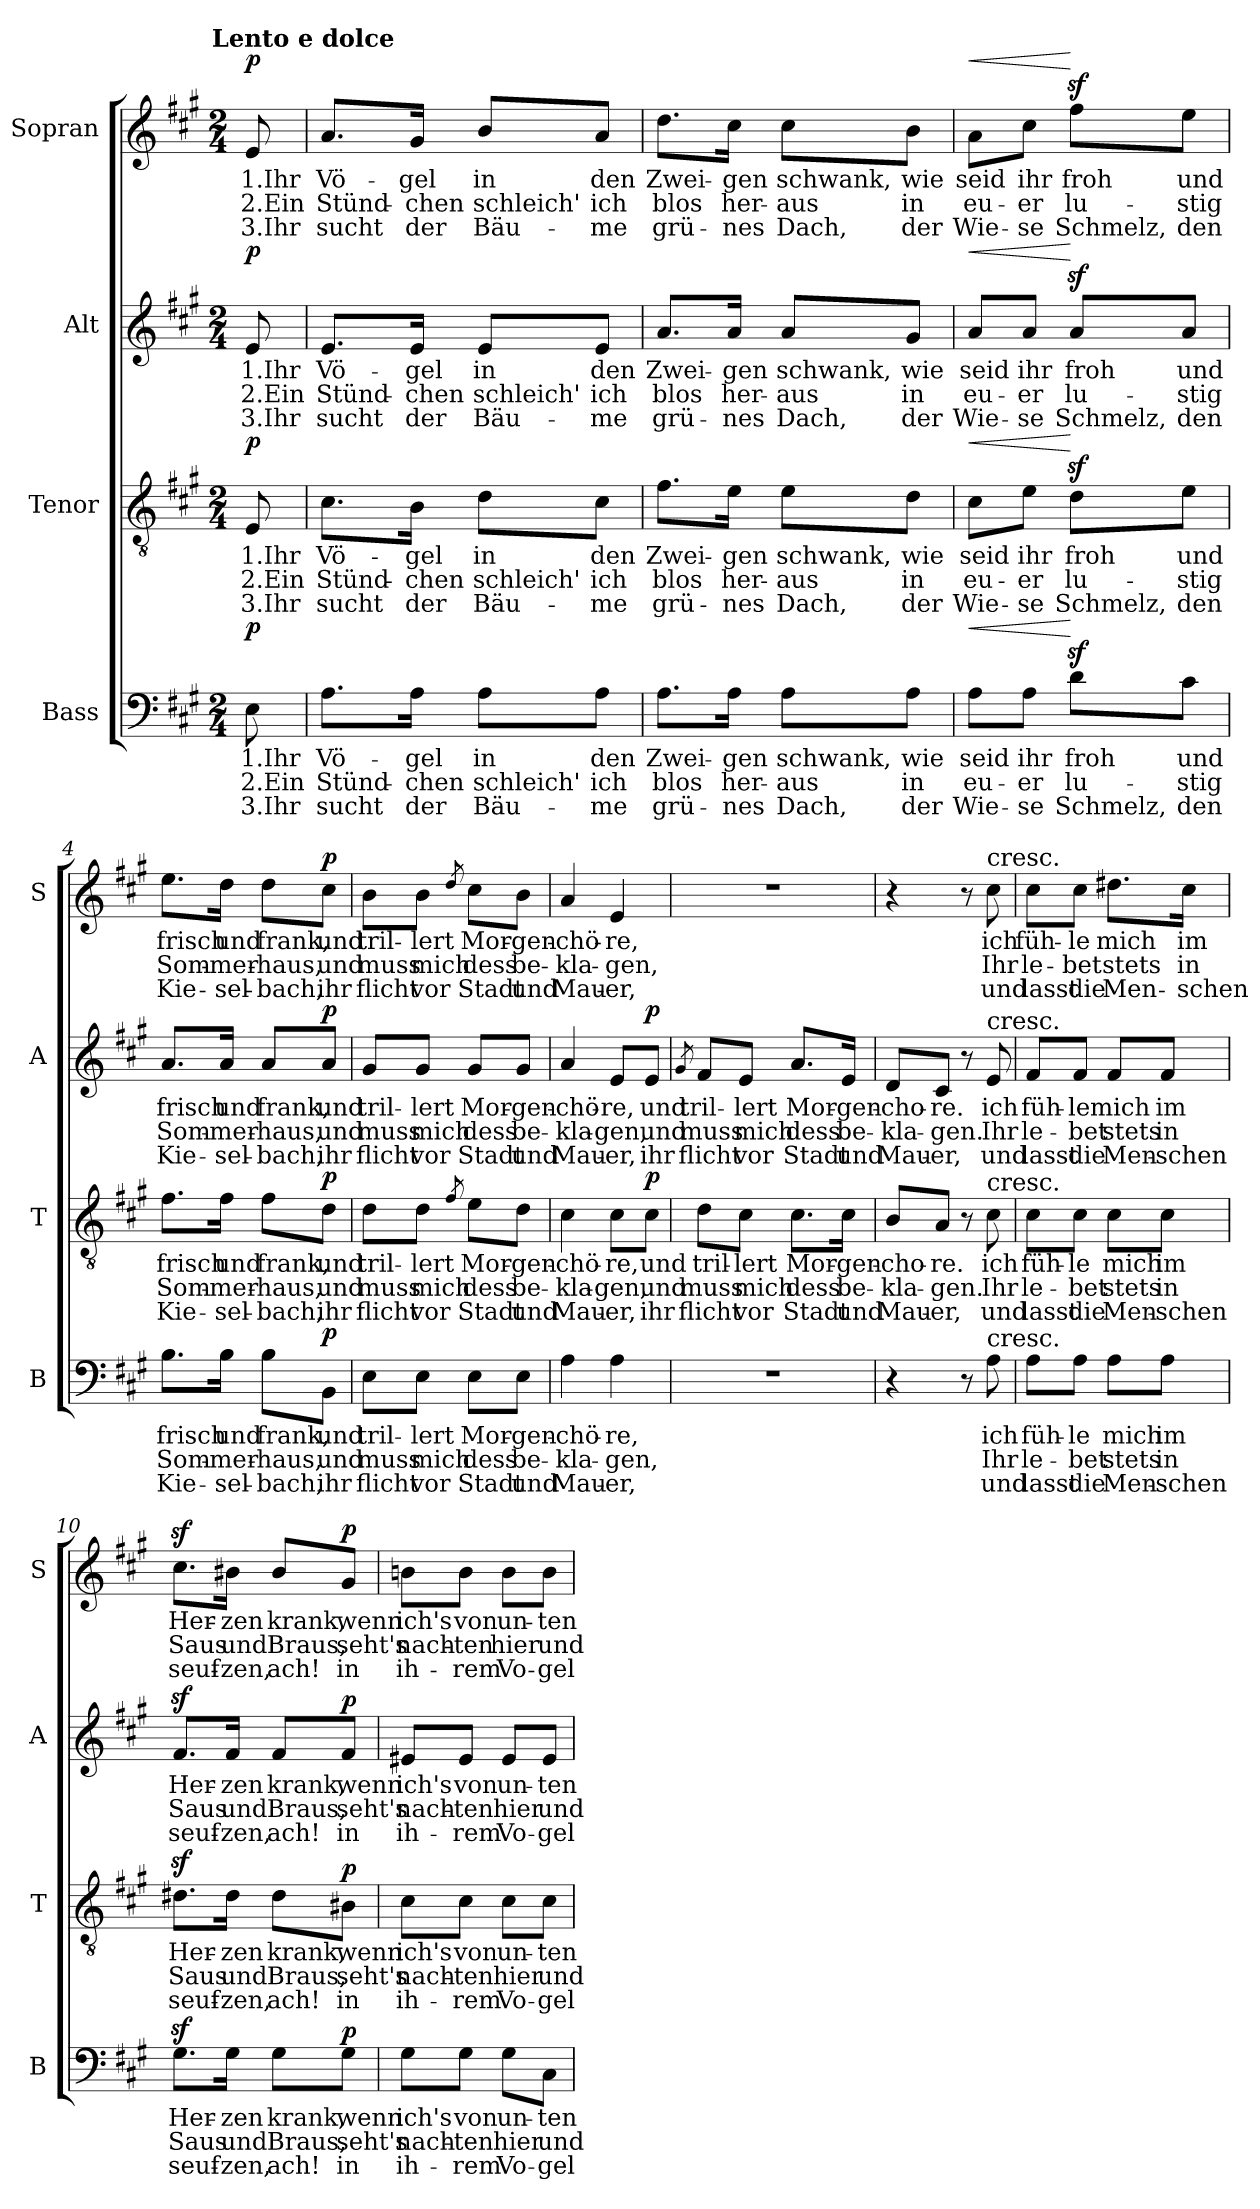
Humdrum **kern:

**kern	**text	**text	**text	**dynam	**kern	**text	**text	**text	**dynam	**kern	**text	**text	**text	**dynam	**kern	**text	**text	**text	**dynam
*part4	*part4	*part4	*part4	*part4	*part3	*part3	*part3	*part3	*part3	*part2	*part2	*part2	*part2	*part2	*part1	*part1	*part1	*part1	*part1
*staff4	*staff4	*staff4	*staff4	*staff4	*staff3	*staff3	*staff3	*staff3	*staff3	*staff2	*staff2	*staff2	*staff2	*staff2	*staff1	*staff1	*staff1	*staff1	*staff1
*I"Bass	*	*	*	*	*I"Tenor	*	*	*	*	*I"Alt	*	*	*	*	*I"Sopran	*	*	*	*
*I'B	*	*	*	*	*I'T	*	*	*	*	*I'A	*	*	*	*	*I'S	*	*	*	*
*clefF4	*	*	*	*	*clefGv2	*	*	*	*	*clefG2	*	*	*	*	*clefG2	*	*	*	*
*k[f#c#g#]	*	*	*	*	*k[f#c#g#]	*	*	*	*	*k[f#c#g#]	*	*	*	*	*k[f#c#g#]	*	*	*	*
*A:	*	*	*	*	*A:	*	*	*	*	*A:	*	*	*	*	*A:	*	*	*	*
!!LO:TX:omd:t=Lento e dolce
*M2/4	*	*	*	*	*M2/4	*	*	*	*	*M2/4	*	*	*	*	*M2/4	*	*	*	*
*MM60	*	*	*	*	*MM60	*	*	*	*	*MM60	*	*	*	*	*MM60	*	*	*	*
=	=	=	=	=	=	=	=	=	=	=	=	=	=	=	=	=	=	=	=
!	!	!	!	!LO:DY:a	!	!	!	!	!LO:DY:a	!	!	!	!	!LO:DY:a	!	!	!	!	!LO:DY:a
8E	1.Ihr	2.Ein	3.Ihr	p	8E	1.Ihr	2.Ein	3.Ihr	p	8e	1.Ihr	2.Ein	3.Ihr	p	8e	1.Ihr	2.Ein	3.Ihr	p
=1	=1	=1	=1	=1	=1	=1	=1	=1	=1	=1	=1	=1	=1	=1	=1	=1	=1	=1	=1
8.A\L	Vö-	Stünd-	sucht	.	8.c#\L	Vö-	Stünd-	sucht	.	8.e/L	Vö-	Stünd-	sucht	.	8.a/L	Vö-	Stünd-	sucht	.
16A\Jk	-gel	-chen	der	.	16B\Jk	-gel	-chen	der	.	16e/Jk	-gel	-chen	der	.	16g#/Jk	-gel	-chen	der	.
8A\L	in	schleich'	Bäu-	.	8d\L	in	schleich'	Bäu-	.	8e/L	in	schleich'	Bäu-	.	8b/L	in	schleich'	Bäu-	.
8A\J	den	ich	-me	.	8c#\J	den	ich	-me	.	8e/J	den	ich	-me	.	8a/J	den	ich	-me	.
=2	=2	=2	=2	=2	=2	=2	=2	=2	=2	=2	=2	=2	=2	=2	=2	=2	=2	=2	=2
8.A\L	Zwei-	blos	grü-	.	8.f#\L	Zwei-	blos	grü-	.	8.a/L	Zwei-	blos	grü-	.	8.dd\L	Zwei-	blos	grü-	.
16A\Jk	-gen	her-	-nes	.	16e\Jk	-gen	her-	-nes	.	16a/Jk	-gen	her-	-nes	.	16cc#\Jk	-gen	her-	-nes	.
8A\L	schwank,	-aus	Dach,	.	8e\L	schwank,	-aus	Dach,	.	8a/L	schwank,	-aus	Dach,	.	8cc#\L	schwank,	-aus	Dach,	.
8A\J	wie	in	der	.	8d\J	wie	in	der	.	8g#/J	wie	in	der	.	8b\J	wie	in	der	.
=3	=3	=3	=3	=3	=3	=3	=3	=3	=3	=3	=3	=3	=3	=3	=3	=3	=3	=3	=3
!	!	!	!	!LO:HP:a	!	!	!	!	!LO:HP:a	!	!	!	!	!LO:HP:a	!	!	!	!	!LO:HP:a
8A\L	seid	eu-	Wie-	<	8c#\L	seid	eu-	Wie-	<	8a/L	seid	eu-	Wie-	<	8a\L	seid	eu-	Wie-	<
8A\J	ihr	-er	-se	.	8e\J	ihr	-er	-se	.	8a/J	ihr	-er	-se	.	8cc#\J	ihr	-er	-se	.
8dz>\L	froh	lu-	Schmelz,	[	8dz>\L	froh	lu-	Schmelz,	[	8az>/L	froh	lu-	Schmelz,	[	8ff#z>\L	froh	lu-	Schmelz,	[
8c#\J	und	-stig	den	.	8e\J	und	-stig	den	.	8a/J	und	-stig	den	.	8ee\J	und	-stig	den	.
=4	=4	=4	=4	=4	=4	=4	=4	=4	=4	=4	=4	=4	=4	=4	=4	=4	=4	=4	=4
8.B\L	frisch	Som-	Kie-	.	8.f#\L	frisch	Som-	Kie-	.	8.a/L	frisch	Som-	Kie-	.	8.ee\L	frisch	Som-	Kie-	.
16B\Jk	und	-mer-	-sel-	.	16f#\Jk	und	-mer-	-sel-	.	16a/Jk	und	-mer-	-sel-	.	16dd\Jk	und	-mer-	-sel-	.
8B\L	frank,	-haus,	-bach,	.	8f#\L	frank,	-haus,	-bach,	.	8a/L	frank,	-haus,	-bach,	.	8dd\L	frank,	-haus,	-bach,	.
!	!	!	!	!LO:DY:a	!	!	!	!	!LO:DY:a	!	!	!	!	!LO:DY:a	!	!	!	!	!LO:DY:a
8BB\J	und	und	ihr	p	8d\J	und	und	ihr	p	8a/J	und	und	ihr	p	8cc#\J	und	und	ihr	p
=5	=5	=5	=5	=5	=5	=5	=5	=5	=5	=5	=5	=5	=5	=5	=5	=5	=5	=5	=5
8E\L	tril-	muss	flicht	.	8d\L	tril-	muss	flicht	.	8g#/L	tril-	muss	flicht	.	8b\L	tril-	muss	flicht	.
8E\J	-lert	mich	vor	.	8d\J	-lert	mich	vor	.	8g#/J	-lert	mich	vor	.	8b\J	-lert	mich	vor	.
.	.	.	.	.	8qf#/	.	.	.	.	.	.	.	.	.	8qdd/	.	.	.	.
8E\L	Mor-	dess	Stadt	.	8e\L	Mor-	dess	Stadt	.	8g#/L	Mor-	dess	Stadt	.	8cc#\L	Mor-	dess	Stadt	.
8E\J	-gen-	be-	und	.	8d\J	-gen-	be-	und	.	8g#/J	-gen-	be-	und	.	8b\J	-gen-	be-	und	.
=6	=6	=6	=6	=6	=6	=6	=6	=6	=6	=6	=6	=6	=6	=6	=6	=6	=6	=6	=6
4A	-chö-	-kla-	Mau-	.	4c#	-chö-	-kla-	Mau-	.	4a	-chö-	-kla-	Mau-	.	4a	-chö-	-kla-	Mau-	.
4A	-re,	-gen,	-er,	.	8c#\L	-re,	-gen,	-er,	.	8e/L	-re,	-gen,	-er,	.	4e	-re,	-gen,	-er,	.
!	!	!	!	!	!	!	!	!	!LO:DY:a	!	!	!	!	!LO:DY:a	!	!	!	!	!
.	.	.	.	.	8c#\J	und	und	ihr	p	8e/J	und	und	ihr	p	.	.	.	.	.
=7	=7	=7	=7	=7	=7	=7	=7	=7	=7	=7	=7	=7	=7	=7	=7	=7	=7	=7	=7
.	.	.	.	.	.	.	.	.	.	8qg#/	.	.	.	.	.	.	.	.	.
2r	.	.	.	.	8d\L	tril-	muss	flicht	.	8f#/L	tril-	muss	flicht	.	2r	.	.	.	.
.	.	.	.	.	8c#\J	-lert	mich	vor	.	8e/J	-lert	mich	vor	.	.	.	.	.	.
.	.	.	.	.	8.c#\L	Mor-	dess	Stadt	.	8.a/L	Mor-	dess	Stadt	.	.	.	.	.	.
.	.	.	.	.	16c#\Jk	-gen-	be-	und	.	16e/Jk	-gen-	be-	und	.	.	.	.	.	.
=8	=8	=8	=8	=8	=8	=8	=8	=8	=8	=8	=8	=8	=8	=8	=8	=8	=8	=8	=8
4r	.	.	.	.	8B/L	-cho-	-kla-	Mau-	.	8d/L	-cho-	-kla-	Mau-	.	4r	.	.	.	.
.	.	.	.	.	8A/J	-re.	-gen.	-er,	.	8c#/J	-re.	-gen.	-er,	.	.	.	.	.	.
8r	.	.	.	.	8r	.	.	.	.	8r	.	.	.	.	8r	.	.	.	.
!	!	!	!	!	!	!	!	!	!	!	!	!	!	!	!LO:TX:a:t=cresc.	!	!	!	!
!	!	!	!	!	!	!	!	!	!	!LO:TX:a:t=cresc.	!	!	!	!	!	!	!	!	!
!	!	!	!	!	!LO:TX:a:t=cresc.	!	!	!	!	!	!	!	!	!	!	!	!	!	!
!LO:TX:a:t=cresc.	!	!	!	!	!	!	!	!	!	!	!	!	!	!	!	!	!	!	!
8A	ich	Ihr	und	.	8c#	ich	Ihr	und	.	8e	ich	Ihr	und	.	8cc#	ich	Ihr	und	.
=9	=9	=9	=9	=9	=9	=9	=9	=9	=9	=9	=9	=9	=9	=9	=9	=9	=9	=9	=9
8A\L	füh-	le-	lasst	.	8c#\L	füh-	le-	lasst	.	8f#/L	füh-	le-	lasst	.	8cc#\L	füh-	le-	lasst	.
8A\J	-le	-bet	die	.	8c#\J	-le	-bet	die	.	8f#/J	-le	-bet	die	.	8cc#\J	-le	-bet	die	.
8A\L	mich	stets	Men-	.	8c#\L	mich	stets	Men-	.	8f#/L	mich	stets	Men-	.	8.dd#X\L	mich	stets	Men-	.
8A\J	im	in	-schen	.	8c#\J	im	in	-schen	.	8f#/J	im	in	-schen	.	.	.	.	.	.
.	.	.	.	.	.	.	.	.	.	.	.	.	.	.	16cc#\Jk	im	in	-schen	.
=10	=10	=10	=10	=10	=10	=10	=10	=10	=10	=10	=10	=10	=10	=10	=10	=10	=10	=10	=10
8.G#z>\L	Her-	Saus	seuf-	.	8.d#Xz>\L	Her-	Saus	seuf-	.	8.f#z>/L	Her-	Saus	seuf-	.	8.cc#z>\L	Her-	Saus	seuf-	.
16G#\Jk	-zen	und	-zen,	.	16d#\Jk	-zen	und	-zen,	.	16f#/Jk	-zen	und	-zen,	.	16b#X\Jk	-zen	und	-zen,	.
8G#\L	krank,	Braus,	ach!	.	8d#\L	krank,	Braus,	ach!	.	8f#/L	krank,	Braus,	ach!	.	8b#/L	krank,	Braus,	ach!	.
!	!	!	!	!LO:DY:a	!	!	!	!	!LO:DY:a	!	!	!	!	!LO:DY:a	!	!	!	!	!LO:DY:a
8G#\J	wenn	seht's	in	p	8B#X\J	wenn	seht's	in	p	8f#/J	wenn	seht's	in	p	8g#/J	wenn	seht's	in	p
=11	=11	=11	=11	=11	=11	=11	=11	=11	=11	=11	=11	=11	=11	=11	=11	=11	=11	=11	=11
8G#\L	ich's	nach-	ih-	.	8c#\L	ich's	nach-	ih-	.	8e#X/L	ich's	nach-	ih-	.	8bn\L	ich's	nach-	ih-	.
8G#\J	von	-ten	-rem	.	8c#\J	von	-ten	-rem	.	8e#/J	von	-ten	-rem	.	8b\J	von	-ten	-rem	.
8G#\L	un-	hier	Vo-	.	8c#\L	un-	hier	Vo-	.	8e#/L	un-	hier	Vo-	.	8b\L	un-	hier	Vo-	.
8C#\J	-ten	und	-gel-	.	8c#\J	-ten	und	-gel-	.	8e#/J	-ten	und	-gel-	.	8b\J	-ten	und	-gel-	.
=	=	=	=	=	=	=	=	=	=	=	=	=	=	=	=	=	=	=	=
*-	*-	*-	*-	*-	*-	*-	*-	*-	*-	*-	*-	*-	*-	*-	*-	*-	*-	*-	*-
